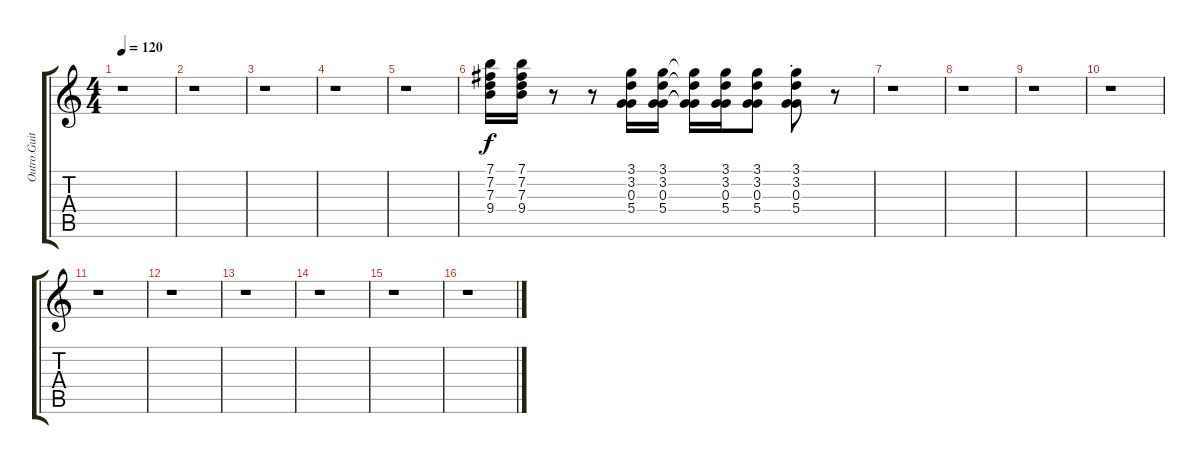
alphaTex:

\track ("Outro Guitar" "Outro Guit") {instrument electricguitarclean}
\staff {score tabs}
\tuning (E4 B3 G3 D3 A2 E2) {hide}
\ts (4 4)
\tempo 120
\clef g2
\ks c
r.1{dy f} |
r.1 |
r.1 |
r.1 |
r.1 |
(7.1 7.2 7.3 9.4).16{balance 5} (7.1 7.2 7.3 9.4).16 r.8 r.8 (3.1 3.2 0.3 5.4).16 (3.1 3.2 0.3 5.4).16 (3.1{t} 3.2{t} 0.3{t} 5.4{t}).16 (3.1 3.2 0.3 5.4).16 (3.1 3.2 0.3 5.4).8 (3.1{st} 3.2{st} 0.3{st} 5.4{st}).8 r.8 |
r.1{balance 8} |
r.1 |
r.1 |
r.1 |
r.1 |
r.1 |
r.1 |
r.1 |
r.1 |
r.1
